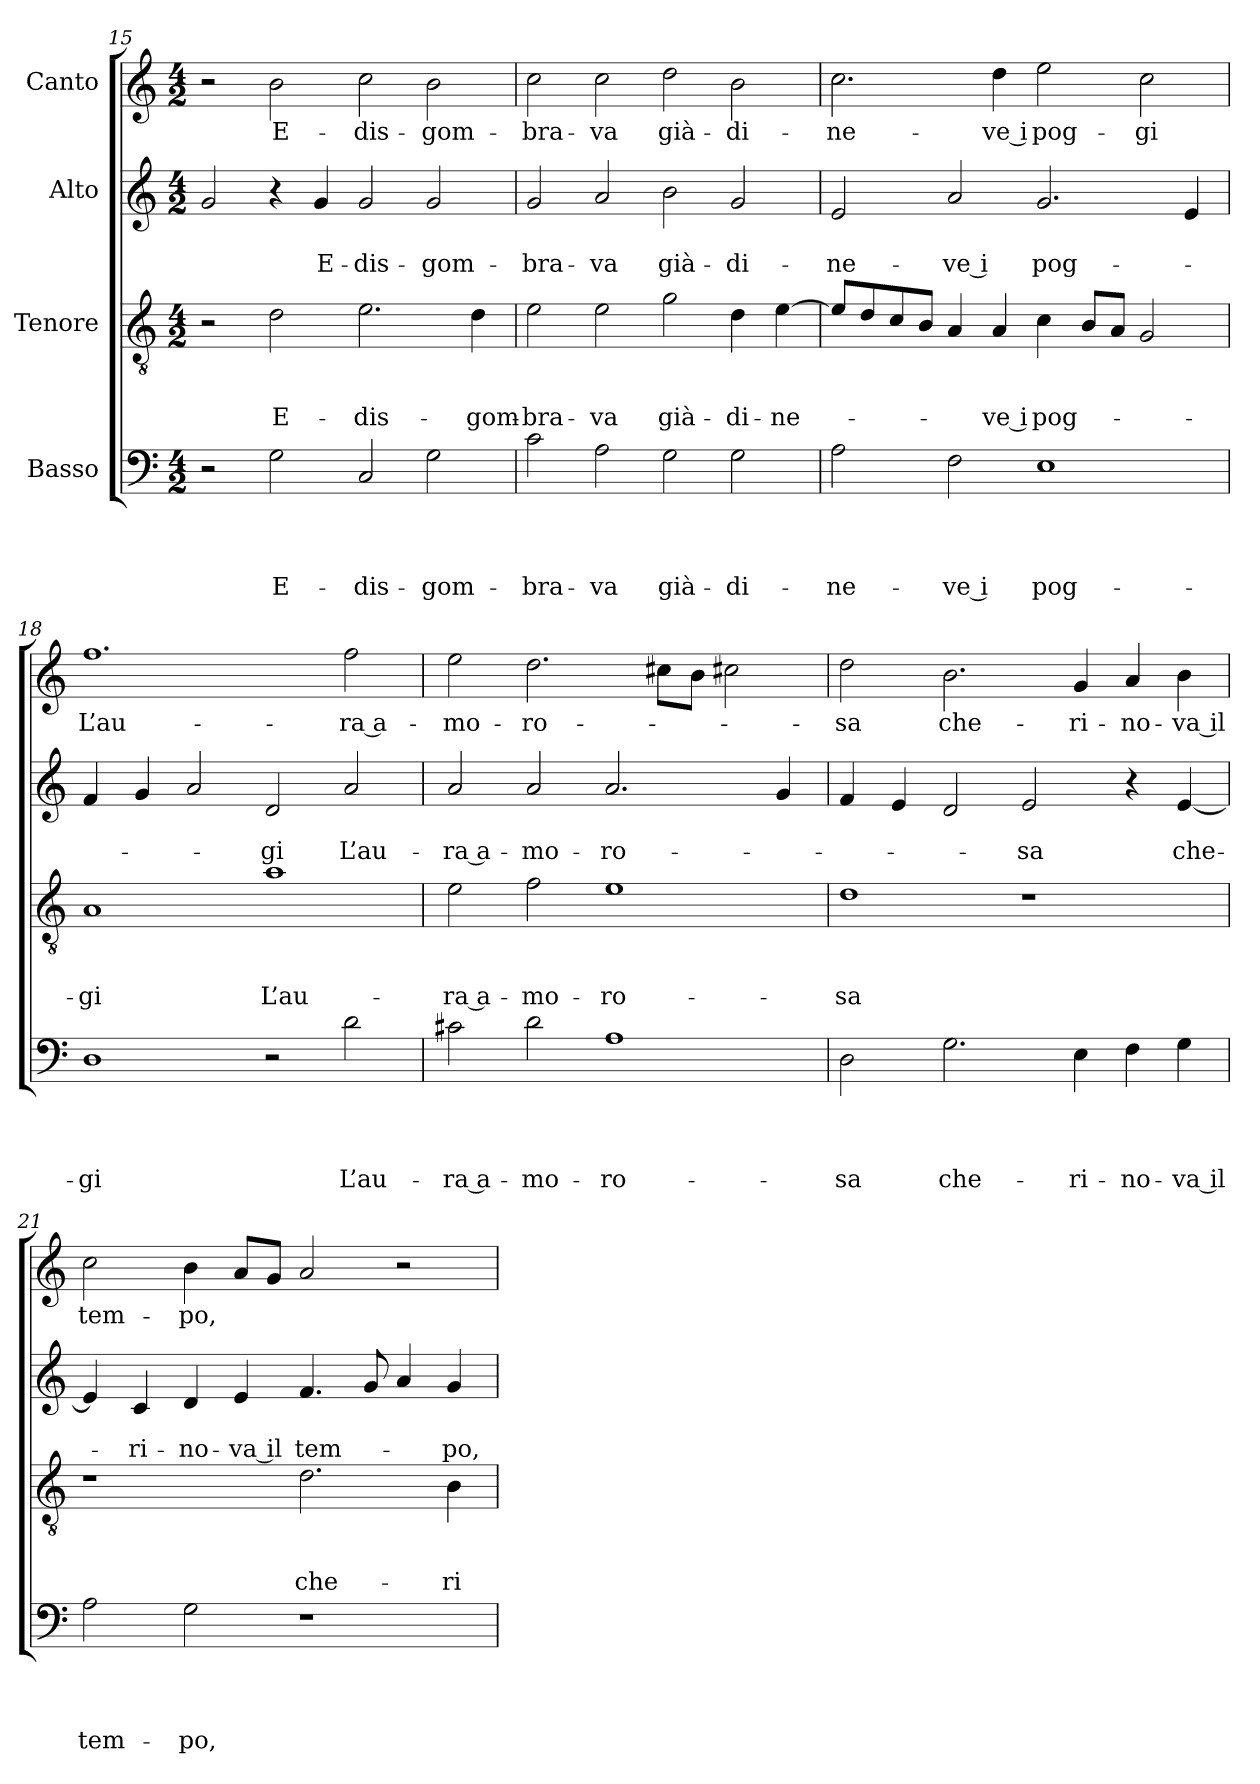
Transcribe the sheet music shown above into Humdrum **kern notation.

**kern	**text	**text	**text	**text	**kern	**text	**text	**text	**kern	**text	**text	**kern	**text
*part4	*part4	*part4	*part4	*part4	*part3	*part3	*part3	*part3	*part2	*part2	*part2	*part1	*part1
*staff4	*staff4	*staff4	*staff4	*staff4	*staff3	*staff3	*staff3	*staff3	*staff2	*staff2	*staff2	*staff1	*staff1
*I"Basso	*	*	*	*	*I"Tenore	*	*	*	*I"Alto	*	*	*I"Canto	*
*clefF4	*	*	*	*	*clefGv2	*	*	*	*clefG2	*	*	*clefG2	*
*k[]	*	*	*	*	*k[]	*	*	*	*k[]	*	*	*k[]	*
*M4/2	*	*	*	*	*M4/2	*	*	*	*M4/2	*	*	*M4/2	*
=15	=15	=15	=15	=15	=15	=15	=15	=15	=15	=15	=15	=15	=15
2r	.	.	.	.	2r	.	.	.	2g/	.	.	2r	.
2G\	.	.	.	E-	2d\	.	.	E-	4r	.	.	2b\	E-
.	.	.	.	.	.	.	.	.	4g/	.	E-	.	.
2C/	.	.	.	dis-	2.e\	.	.	dis-	2g/	.	dis-	2cc\	dis-
2G\	.	.	.	-gom-	.	.	.	.	2g/	.	-gom-	2b\	-gom-
.	.	.	.	.	4d\	.	.	-gom-	.	.	.	.	.
=16	=16	=16	=16	=16	=16	=16	=16	=16	=16	=16	=16	=16	=16
2c\	.	.	.	-bra-	2e\	.	.	-bra-	2g/	.	-bra-	2cc\	-bra-
2A\	.	.	.	-va	2e\	.	.	-va	2a/	.	-va	2cc\	-va
2G\	.	.	.	già-	2g\	.	.	già-	2b\	.	già-	2dd\	già-
2G\	.	.	.	di-	4d\	.	.	di-	2g/	.	di-	2b\	di-
.	.	.	.	.	[4e\	.	.	ne-	.	.	.	.	.
=17	=17	=17	=17	=17	=17	=17	=17	=17	=17	=17	=17	=17	=17
2A\	.	.	.	ne-	8e/L]	.	.	.	2e/	.	ne-	2.cc\	ne-
.	.	.	.	.	8d/	.	.	.	.	.	.	.	.
.	.	.	.	.	8c/	.	.	.	.	.	.	.	.
.	.	.	.	.	8B/J	.	.	.	.	.	.	.	.
2F\	.	.	.	-ve i	4A/	.	.	.	2a/	.	-ve i	.	.
.	.	.	.	.	4A/	.	.	-ve i	.	.	.	4dd\	-ve i
1E\	.	.	.	pog-	4c\	.	.	pog-	2.g/	.	pog-	2ee\	pog-
.	.	.	.	.	8B/L	.	.	.	.	.	.	.	.
.	.	.	.	.	8A/J	.	.	.	.	.	.	.	.
.	.	.	.	.	2G/	.	.	.	.	.	.	2cc\	-gi
.	.	.	.	.	.	.	.	.	4e/	.	.	.	.
=18	=18	=18	=18	=18	=18	=18	=18	=18	=18	=18	=18	=18	=18
1D\	.	.	.	-gi	1A/	.	.	-gi	4f/	.	.	1.ff\	L’au-
.	.	.	.	.	.	.	.	.	4g/	.	.	.	.
.	.	.	.	.	.	.	.	.	2a/	.	.	.	.
2r	.	.	.	.	1a\	.	.	L’au-	2d/	.	-gi	.	.
2d\	.	.	.	L’au-	.	.	.	.	2a/	.	L’au-	2ff\	-ra a-
=19	=19	=19	=19	=19	=19	=19	=19	=19	=19	=19	=19	=19	=19
2c#X\	.	.	.	-ra a-	2e\	.	.	-ra a-	2a/	.	-ra a-	2ee\	-mo-
2d\	.	.	.	-mo-	2f\	.	.	-mo-	2a/	.	-mo-	2.dd\	-ro-
1A\	.	.	.	-ro-	1e\	.	.	-ro-	2.a/	.	-ro-	.	.
.	.	.	.	.	.	.	.	.	.	.	.	8cc#X\L	.
.	.	.	.	.	.	.	.	.	.	.	.	8b\J	.
.	.	.	.	.	.	.	.	.	.	.	.	2cc#X\	.
.	.	.	.	.	.	.	.	.	4g/	.	.	.	.
=20	=20	=20	=20	=20	=20	=20	=20	=20	=20	=20	=20	=20	=20
2D\	.	.	.	-sa	1d\	.	.	-sa	4f/	.	.	2dd\	-sa
.	.	.	.	.	.	.	.	.	4e/	.	.	.	.
2.G\	.	.	.	che-	.	.	.	.	2d/	.	.	2.b\	che-
.	.	.	.	.	1r	.	.	.	2e/	.	-sa	.	.
4E\	.	.	.	ri-	.	.	.	.	.	.	.	4g/	ri-
4F\	.	.	.	-no-	.	.	.	.	4r	.	.	4a/	-no-
4G\	.	.	.	-va il	.	.	.	.	[4e/	.	che-	4b\	-va il
=21	=21	=21	=21	=21	=21	=21	=21	=21	=21	=21	=21	=21	=21
2A\	.	.	.	tem-	1r	.	.	.	4e/]	.	.	2cc\	tem-
.	.	.	.	.	.	.	.	.	4c/	.	ri-	.	.
2G\	.	.	.	-po,	.	.	.	.	4d/	.	-no-	4b\	-po,
.	.	.	.	.	.	.	.	.	4e/	.	-va il	8a/L	.
.	.	.	.	.	.	.	.	.	.	.	.	8g/J	.
1r	.	.	.	.	2.d\	.	.	che-	4.f/	.	tem-	2a/	.
.	.	.	.	.	.	.	.	.	8g/	.	.	.	.
.	.	.	.	.	.	.	.	.	4a/	.	.	2r	.
.	.	.	.	.	4B\	.	.	ri-	4g/	.	-po,	.	.
=	=	=	=	=	=	=	=	=	=	=	=	=	=
*-	*-	*-	*-	*-	*-	*-	*-	*-	*-	*-	*-	*-	*-
